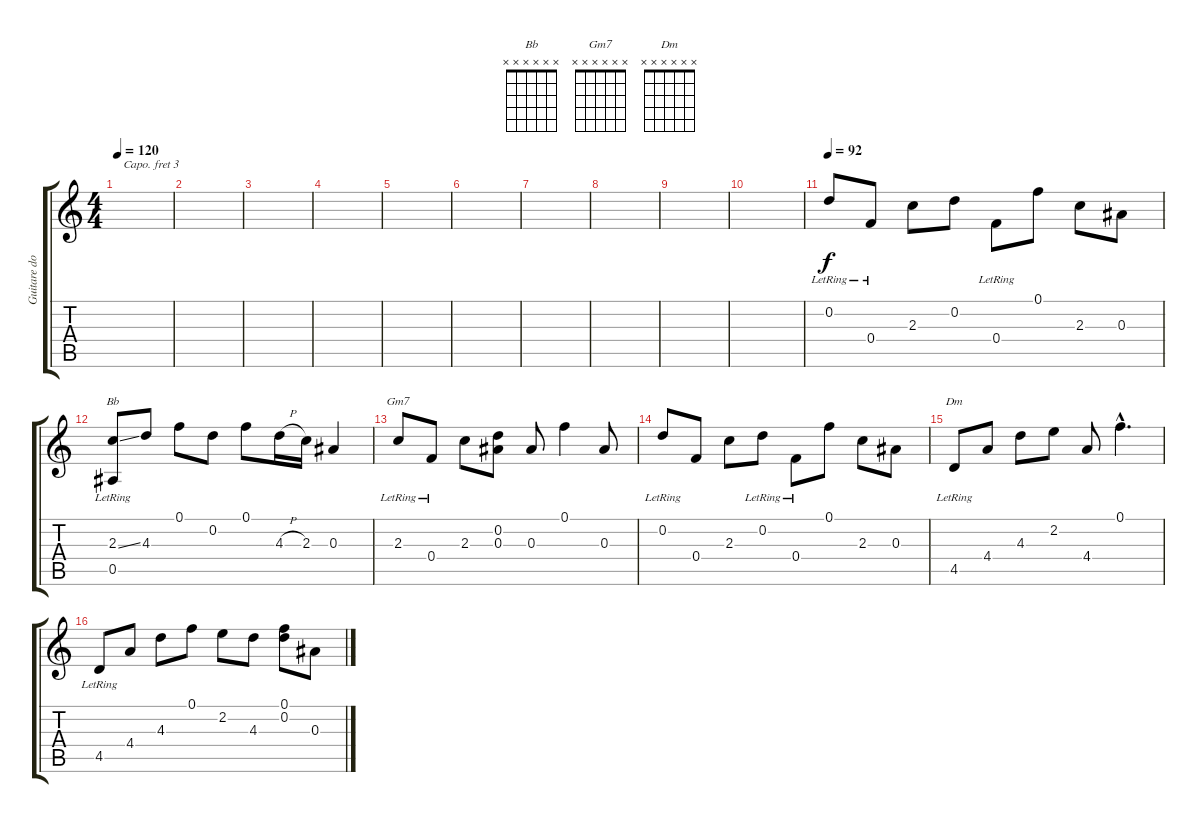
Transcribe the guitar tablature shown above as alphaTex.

\track ("Guitare dobro" "Guitare do") {instrument acousticguitarsteel}
\staff {score tabs}
\capo 3
\tuning (D4 B3 G3 D3 G2 D2) {hide}
\chord ("Bb" x x x x x x) {firstfret 0}
\chord ("Gm7" x x x x x x) {firstfret 0}
\chord ("Dm" x x x x x x) {firstfret 0}
\ts (4 4)
\tempo 120
\tempo 84
\tempo 120
\clef g2
\ks c
|
|
|
|
|
|
|
|
|
|
\tempo 92
0.2{lr}.8 0.4{lr}.8 2.3.8 0.2.8 0.4{lr}.8 0.1.8 2.3.8 0.3.8 |
(2.3{ss} 0.5{lr}).8{ch "Bb"} 4.3.8 0.1.8 0.2.8 0.1.8 4.3{h}.16 2.3.16 0.3.4 |
2.3{lr}.8{ch "Gm7"} 0.4{lr}.8 2.3.8 (0.2 0.3).8 0.3.8 0.1.4 0.3.8 |
0.2{lr}.8 0.4.8 2.3.8 0.2{lr}.8 0.4{lr}.8 0.1.8 2.3.8 0.3.8 |
4.5{lr}.8{ch "Dm"} 4.4.8 4.3.8 2.2.8 4.4.8 0.1{hac}.4{d} |
4.5{lr}.8 4.4.8 4.3.8 0.1.8 2.2.8 4.3.8 (0.1 0.2).8 0.3.8
